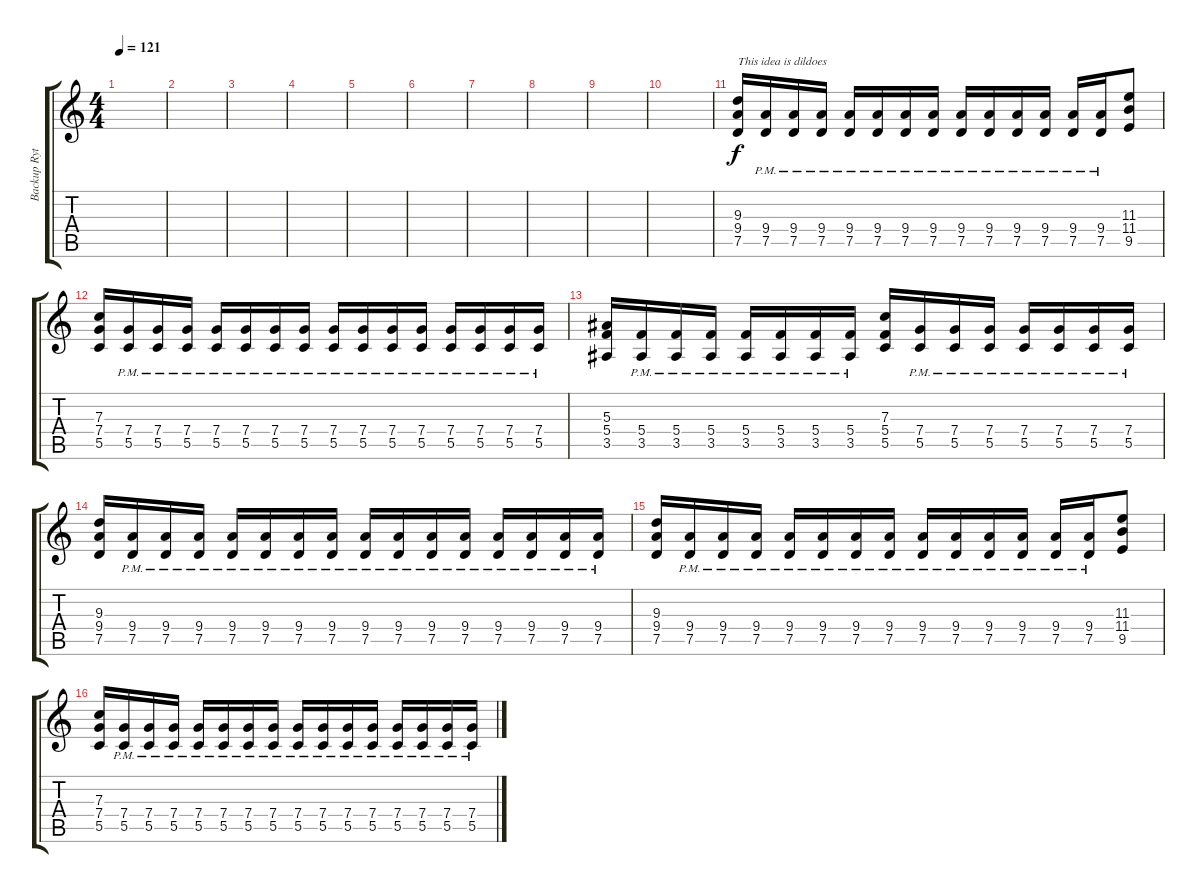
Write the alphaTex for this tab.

\track ("Backup Rythm Guitar" "Backup Ryt") {instrument distortionguitar}
\staff {score tabs}
\tuning (D4 A3 F3 C3 G2 D2) {hide}
\ts (4 4)
\tempo 121
\clef g2
\ks c
|
|
|
|
|
|
|
|
|
|
(9.3 9.4 7.5).16{txt "This idea is dildoes"} (9.4{pm} 7.5).16 (9.4{pm} 7.5).16 (9.4{pm} 7.5).16 (9.4{pm} 7.5).16 (9.4{pm} 7.5).16 (9.4{pm} 7.5).16 (9.4{pm} 7.5).16 (9.4{pm} 7.5).16 (9.4{pm} 7.5).16 (9.4{pm} 7.5).16 (9.4{pm} 7.5).16 (9.4{pm} 7.5).16 (9.4{pm} 7.5).16 (11.3 11.4 9.5).8 |
(7.3 7.4 5.5).16 (7.4 5.5{pm}).16 (7.4 5.5{pm}).16 (7.4 5.5{pm}).16 (7.4 5.5{pm}).16 (7.4 5.5{pm}).16 (7.4 5.5{pm}).16 (7.4 5.5{pm}).16 (7.4 5.5{pm}).16 (7.4 5.5{pm}).16 (7.4 5.5{pm}).16 (7.4 5.5{pm}).16 (7.4 5.5{pm}).16 (7.4 5.5{pm}).16 (7.4 5.5{pm}).16 (7.4 5.5{pm}).16 |
(5.3 5.4 3.5).16 (5.4 3.5{pm}).16 (5.4 3.5{pm}).16 (5.4 3.5{pm}).16 (5.4 3.5{pm}).16 (5.4 3.5{pm}).16 (5.4 3.5{pm}).16 (5.4 3.5{pm}).16 (7.3 5.4 5.5).16 (7.4 5.5{pm}).16 (7.4 5.5{pm}).16 (7.4 5.5{pm}).16 (7.4 5.5{pm}).16 (7.4 5.5{pm}).16 (7.4 5.5{pm}).16 (7.4 5.5{pm}).16 |
(9.3 9.4 7.5).16 (9.4 7.5{pm}).16 (9.4 7.5{pm}).16 (9.4 7.5{pm}).16 (9.4 7.5{pm}).16 (9.4 7.5{pm}).16 (9.4 7.5{pm}).16 (9.4 7.5{pm}).16 (9.4 7.5{pm}).16 (9.4 7.5{pm}).16 (9.4 7.5{pm}).16 (9.4 7.5{pm}).16 (9.4 7.5{pm}).16 (9.4 7.5{pm}).16 (9.4 7.5{pm}).16 (9.4 7.5{pm}).16 |
(9.3 9.4 7.5).16 (9.4{pm} 7.5).16 (9.4{pm} 7.5).16 (9.4{pm} 7.5).16 (9.4{pm} 7.5).16 (9.4{pm} 7.5).16 (9.4{pm} 7.5).16 (9.4{pm} 7.5).16 (9.4{pm} 7.5).16 (9.4{pm} 7.5).16 (9.4{pm} 7.5).16 (9.4{pm} 7.5).16 (9.4{pm} 7.5).16 (9.4{pm} 7.5).16 (11.3 11.4 9.5).8 |
(7.3 7.4 5.5).16 (7.4{pm} 5.5).16 (7.4{pm} 5.5).16 (7.4{pm} 5.5).16 (7.4{pm} 5.5).16 (7.4{pm} 5.5).16 (7.4{pm} 5.5).16 (7.4{pm} 5.5).16 (7.4{pm} 5.5).16 (7.4{pm} 5.5).16 (7.4{pm} 5.5).16 (7.4{pm} 5.5).16 (7.4{pm} 5.5).16 (7.4{pm} 5.5).16 (7.4 5.5{pm}).16 (7.4 5.5{pm}).16
